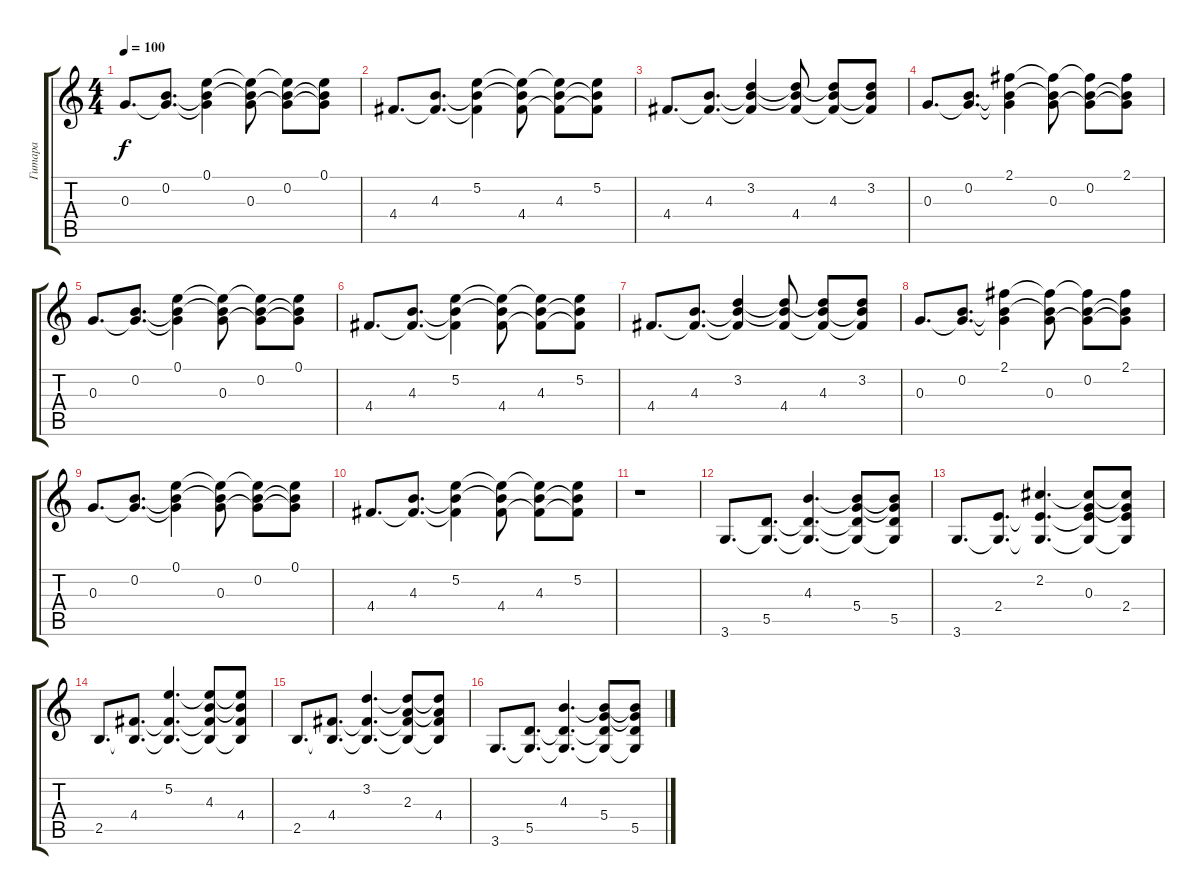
\track ("Гитара" "Гитара") {instrument acousticguitarsteel}
\staff {score tabs}
\tuning (E4 B3 G3 D3 A2 E2) {hide}
\ts (4 4)
\tempo 100
\clef g2
\ks c
0.3.8{d dy f} (0.2 0.3{t}).8{d} (0.1 0.2{t} 0.3{t}).4 (0.1{t} 0.2{t} 0.3).8 (0.1{t} 0.2 0.3{t}).8 (0.1 0.2{t} 0.3{t}).8 |
4.4.8{d} (4.3 4.4{t}).8{d} (5.2 4.3{t} 4.4{t}).4 (5.2{t} 4.3{t} 4.4).8 (5.2{t} 4.3 4.4{t}).8 (5.2 4.3{t} 4.4{t}).8 |
4.4.8{d} (4.3 4.4{t}).8{d} (3.2 4.3{t} 4.4{t}).4 (3.2{t} 4.3{t} 4.4).8 (3.2{t} 4.3 4.4{t}).8 (3.2 4.3{t} 4.4{t}).8 |
0.3.8{d} (0.2 0.3{t}).8{d} (2.1 0.2{t} 0.3{t}).4 (2.1{t} 0.2{t} 0.3).8 (2.1{t} 0.2 0.3{t}).8 (2.1 0.2{t} 0.3{t}).8 |
0.3.8{d} (0.2 0.3{t}).8{d} (0.1 0.2{t} 0.3{t}).4 (0.1{t} 0.2{t} 0.3).8 (0.1{t} 0.2 0.3{t}).8 (0.1 0.2{t} 0.3{t}).8 |
4.4.8{d} (4.3 4.4{t}).8{d} (5.2 4.3{t} 4.4{t}).4 (5.2{t} 4.3{t} 4.4).8 (5.2{t} 4.3 4.4{t}).8 (5.2 4.3{t} 4.4{t}).8 |
4.4.8{d} (4.3 4.4{t}).8{d} (3.2 4.3{t} 4.4{t}).4 (3.2{t} 4.3{t} 4.4).8 (3.2{t} 4.3 4.4{t}).8 (3.2 4.3{t} 4.4{t}).8 |
0.3.8{d} (0.2 0.3{t}).8{d} (2.1 0.2{t} 0.3{t}).4 (2.1{t} 0.2{t} 0.3).8 (2.1{t} 0.2 0.3{t}).8 (2.1 0.2{t} 0.3{t}).8 |
0.3.8{d} (0.2 0.3{t}).8{d} (0.1 0.2{t} 0.3{t}).4 (0.1{t} 0.2{t} 0.3).8 (0.1{t} 0.2 0.3{t}).8 (0.1 0.2{t} 0.3{t}).8 |
4.4.8{d} (4.3 4.4{t}).8{d} (5.2 4.3{t} 4.4{t}).4 (5.2{t} 4.3{t} 4.4).8 (5.2{t} 4.3 4.4{t}).8 (5.2 4.3{t} 4.4{t}).8 |
r.1 |
3.6.8{d balance 8} (5.5 3.6{t}).8{d} (4.3 5.5{t} 3.6{t}).4{d} (4.3{t} 5.4 5.5{t} 3.6{t}).8 (4.3{t} 5.4{t} 5.5 3.6{t}).8 |
3.6.8{d} (2.4 3.6{t}).8{d} (2.2 2.4{t} 3.6{t}).4{d} (2.2{t} 0.3 2.4{t} 3.6{t}).8 (2.2{t} 0.3{t} 2.4 3.6{t}).8 |
2.5.8{d} (4.4 2.5{t}).8{d} (5.2 4.4{t} 2.5{t}).4{d} (5.2{t} 4.3 4.4{t} 2.5{t}).8 (5.2{t} 4.3{t} 4.4 2.5{t}).8 |
2.5.8{d} (4.4 2.5{t}).8{d} (3.2 4.4{t} 2.5{t}).4{d} (3.2{t} 2.3 4.4{t} 2.5{t}).8 (3.2{t} 2.3{t} 4.4 2.5{t}).8 |
3.6.8{d} (5.5 3.6{t}).8{d} (4.3 5.5{t} 3.6{t}).4{d} (4.3{t} 5.4 5.5{t} 3.6{t}).8 (4.3{t} 5.4{t} 5.5 3.6{t}).8
